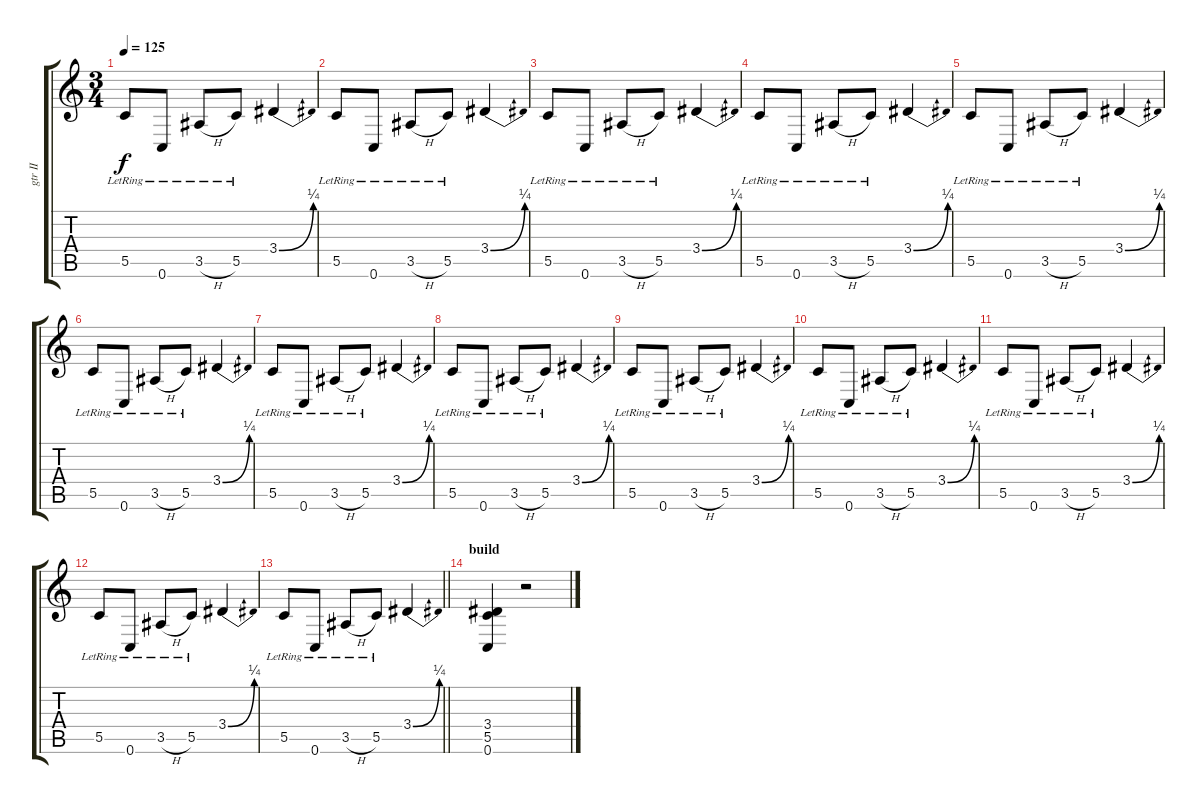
\track ("gtr II" "gtr II") {instrument electricguitarjazz}
\staff {score tabs}
\tuning (D4 A3 F3 C3 G2 C2) {hide}
\ts (3 4)
\tempo 125
\clef g2
\ks c
5.5{lr}.8{dy f} 0.6{lr}.8 3.5{h lr}.8 5.5{lr}.8 3.4{be (bend 0 0 60 1)}.4 |
5.5{lr}.8 0.6{lr}.8 3.5{h lr}.8 5.5{lr}.8 3.4{be (bend 0 0 60 1)}.4 |
5.5{lr}.8 0.6{lr}.8 3.5{h lr}.8 5.5{lr}.8 3.4{be (bend 0 0 60 1)}.4 |
5.5{lr}.8 0.6{lr}.8 3.5{h lr}.8 5.5{lr}.8 3.4{be (bend 0 0 60 1)}.4 |
5.5{lr}.8 0.6{lr}.8 3.5{h lr}.8 5.5{lr}.8 3.4{be (bend 0 0 60 1)}.4 |
5.5{lr}.8 0.6{lr}.8 3.5{h lr}.8 5.5{lr}.8 3.4{be (bend 0 0 60 1)}.4 |
5.5{lr}.8 0.6{lr}.8 3.5{h lr}.8 5.5{lr}.8 3.4{be (bend 0 0 60 1)}.4 |
5.5{lr}.8 0.6{lr}.8 3.5{h lr}.8 5.5{lr}.8 3.4{be (bend 0 0 60 1)}.4 |
5.5{lr}.8 0.6{lr}.8 3.5{h lr}.8 5.5{lr}.8 3.4{be (bend 0 0 60 1)}.4 |
5.5{lr}.8 0.6{lr}.8 3.5{h lr}.8 5.5{lr}.8 3.4{be (bend 0 0 60 1)}.4 |
5.5{lr}.8 0.6{lr}.8 3.5{h lr}.8 5.5{lr}.8 3.4{be (bend 0 0 60 1)}.4 |
5.5{lr}.8 0.6{lr}.8 3.5{h lr}.8 5.5{lr}.8 3.4{be (bend 0 0 60 1)}.4 |
\barLineRight lightlight
5.5{lr}.8 0.6{lr}.8 3.5{h lr}.8 5.5{lr}.8 3.4{be (bend 0 0 60 1)}.4 |
\section ("" "build")
(3.4 5.5 0.6).4 r.2
